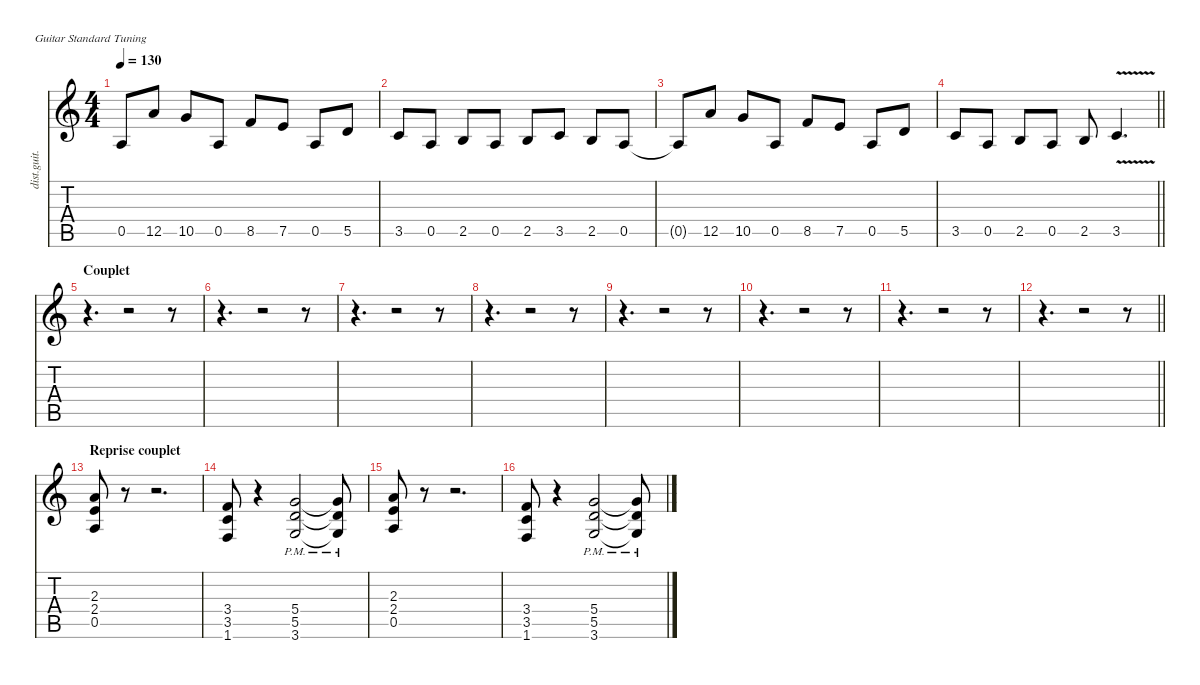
\defaultSystemsLayout 4
\hideDynamics
\bracketExtendMode nobrackets
\track ("Hichem" "dist.guit.") {instrument distortionguitar}
\staff {score tabs}
\tuning (E4 B3 G3 D3 A2 E2)
\ts (4 4)
\tempo 130
\clef g2
\ks c
0.5.8{dy f beam Up} 12.5.8{beam Up} 10.5.8{beam Up} 0.5.8{beam Up} 8.5.8{beam Up} 7.5.8{beam Up} 0.5.8{beam Up} 5.5.8{beam Up} |
3.5.8{beam Up} 0.5.8{beam Up} 2.5.8{beam Up} 0.5.8{beam Up} 2.5.8{beam Up} 3.5.8{beam Up} 2.5.8{beam Up} 0.5.8{beam Up} |
0.5{t}.8{beam Up} 12.5.8{beam Up} 10.5.8{beam Up} 0.5.8{beam Up} 8.5.8{beam Up} 7.5.8{beam Up} 0.5.8{beam Up} 5.5.8{beam Up} |
\barLineRight lightlight
3.5.8{beam Up} 0.5.8{beam Up} 2.5.8{beam Up} 0.5.8{beam Up} 2.5.8{beam Up} 3.5{v}.4{d beam Up} |
\section ("" "Couplet")
r.4{d beam Down} r.2{beam Down} r.8{beam Down} |
r.4{d beam Down} r.2{beam Down} r.8{beam Down} |
r.4{d beam Down} r.2{beam Down} r.8{beam Down} |
r.4{d beam Down} r.2{beam Down} r.8{beam Down} |
r.4{d beam Down} r.2{beam Down} r.8{beam Down} |
r.4{d beam Down} r.2{beam Down} r.8{beam Down} |
r.4{d beam Down} r.2{beam Down} r.8{beam Down} |
\barLineRight lightlight
r.4{d beam Down} r.2{beam Down} r.8{beam Down} |
\section ("" "Reprise couplet")
(2.3 2.4 0.5).8{beam Up} r.8{beam Up} r.2{d beam Up} |
(1.6 3.5 3.4).8{dy mf beam Up} r.4{beam Up} (5.4 5.5 3.6{pm}).2{dy f beam Up} (5.4{t} 5.5{t} 3.6{pm t}).8{beam Up} |
(2.3 2.4 0.5).8{beam Up} r.8{beam Up} r.2{d beam Up} |
(1.6 3.5 3.4).8{dy mf beam Up} r.4{beam Up} (5.4 5.5 3.6{pm}).2{dy f beam Up} (5.4{t} 5.5{t} 3.6{pm t}).8{beam Up}
